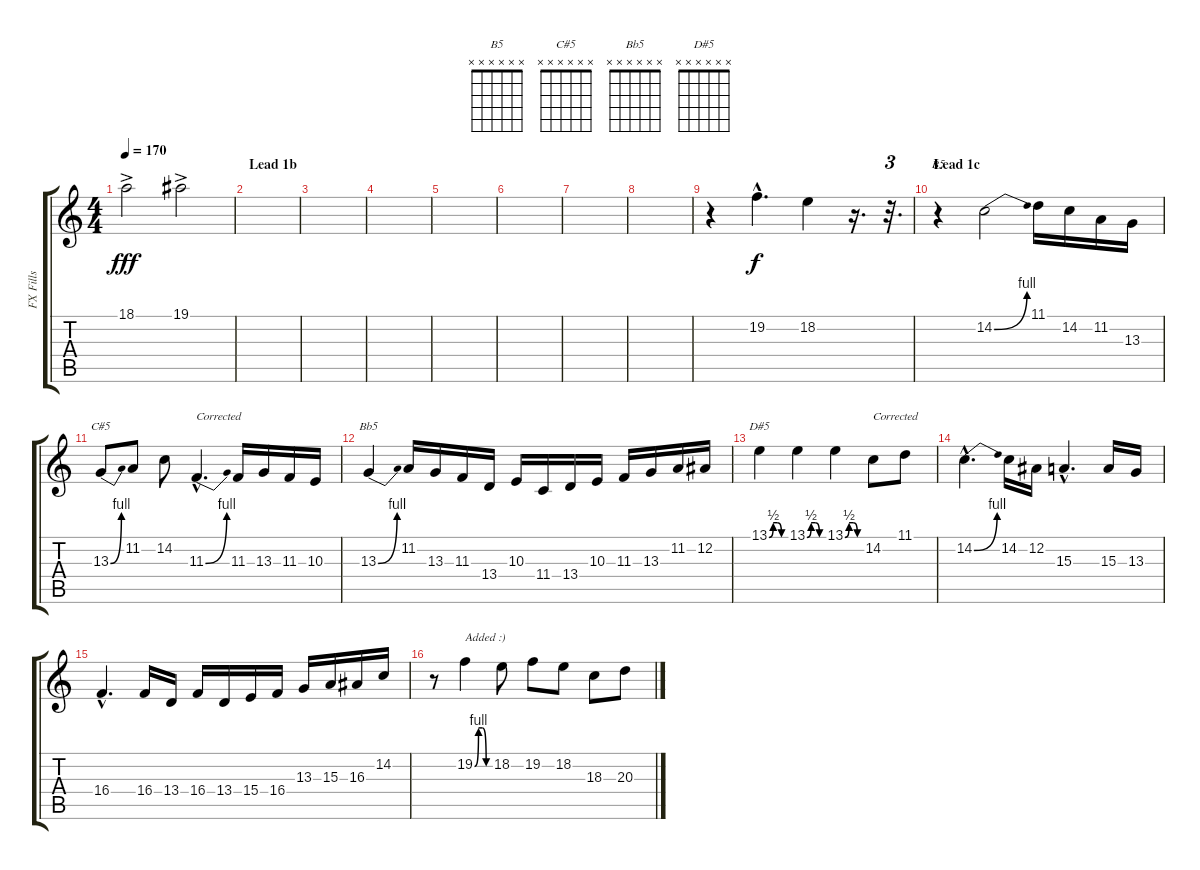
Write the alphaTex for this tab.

\track ("FX Fills" "FX Fills") {instrument stringensemble1}
\staff {score tabs}
\tuning (Eb4 Bb3 Gb3 Db3 Ab2 Eb2) {hide}
\chord ("B5" x x x x x x)
\chord ("C#5" x x x x x x)
\chord ("Bb5" x x x x x x)
\chord ("D#5" x x x x x x)
\ts (4 4)
\tempo 170
\clef g2
\ks c
18.1{ac}.2{dy fff} 19.1{ac}.2 |
\section ("" "Lead 1b")
|
|
|
|
|
|
|
r.4 19.2{hac}.4{d dy f} 18.2.4 r.16{d} r.32{d tu (3 2)} |
\section ("" "Lead 1c")
r.4{ch "B5" volume 11} 14.2{be (bend 0 0 60 4)}.2 11.1.16 14.2.16 11.2.16 13.3.16 |
13.3{be (bend 0 0 60 4)}.8{ch "C#5"} 11.2.8 14.2.8 11.3{be (bend 0 0 60 4) hac}.4{d txt "Corrected"} 11.3.16 13.3.16 11.3.16 10.3.16 |
13.3{be (bend 0 0 60 4)}.4{ch "Bb5"} 11.2.16 13.3.16 11.3.16 13.4.16 10.3.16 11.4.16 13.4.16 10.3.16 11.3.16 13.3.16 11.2.16 12.2.16 |
13.1{be (custom 0 0 15 2 30 2 45 0 60 0)}.4{ch "D#5"} 13.1{be (custom 0 0 15 2 30 2 45 0 60 0)}.4 13.1{be (custom 0 0 15 2 30 2 45 0 60 0)}.4 14.2.8{txt "Corrected"} 11.1.8 |
14.2{be (bend 0 0 60 4) hac}.4{d} 14.2.16 12.2.16 15.3{hac}.4{d} 15.3.16 13.3.16 |
16.4{hac}.4{d} 16.4.16 13.4.16 16.4.16 13.4.16 15.4.16 16.4.16 13.3.16 15.3.16 16.3.16 14.2.16 |
r.8 19.2{be (custom 0 0 15 4 30 4 45 0 60 0)}.4{txt "Added :)"} 18.2.8 19.2.8 18.2.8 18.3.8 20.3.8
